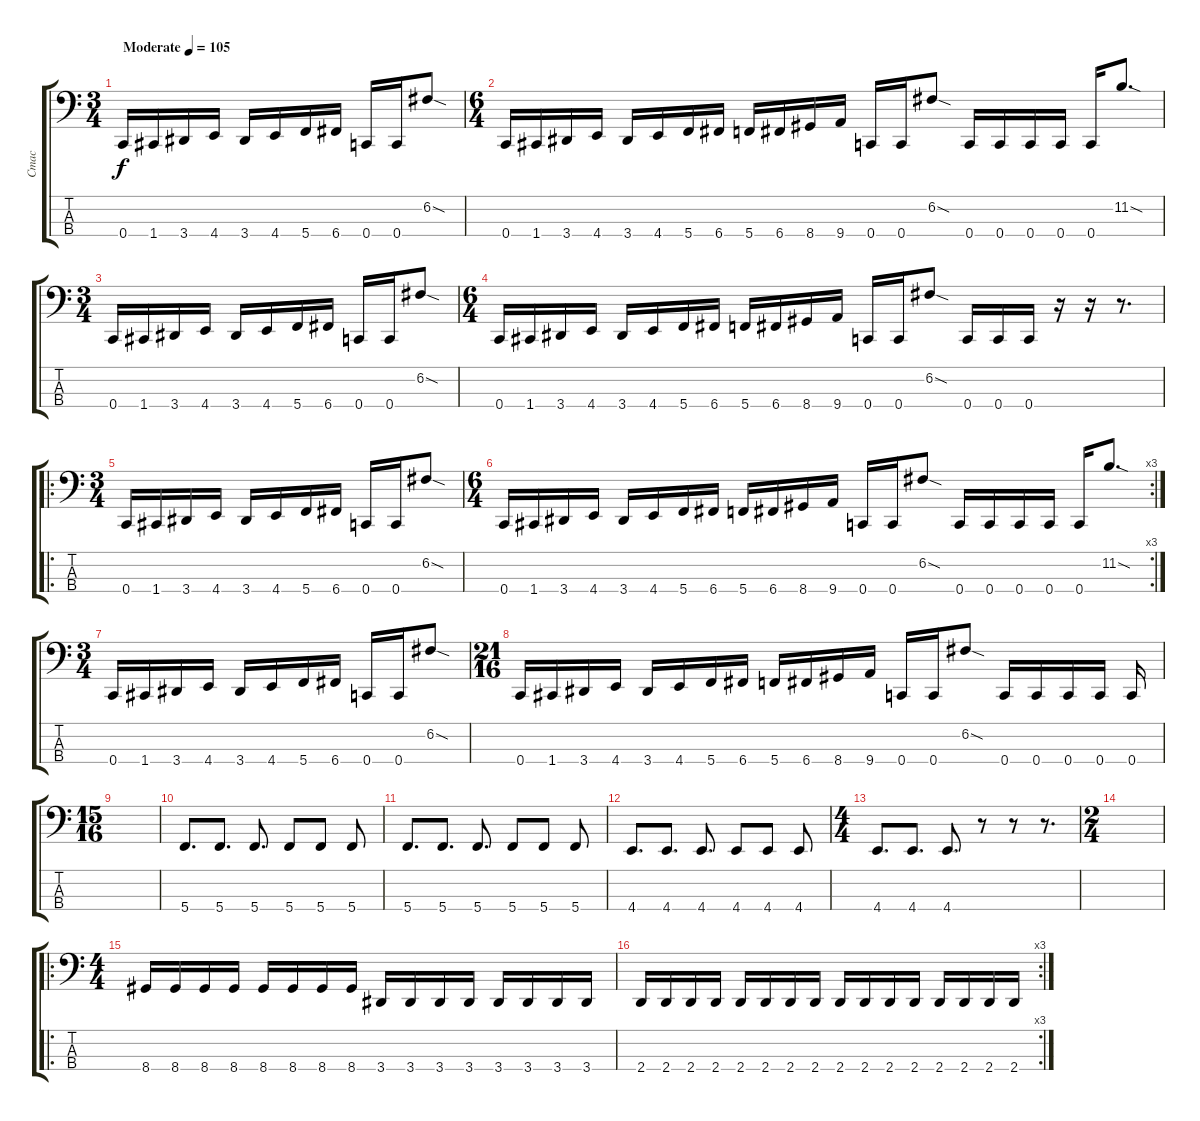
\track ("Стас" "Стас") {instrument electricbasspick}
\staff {score tabs}
\tuning (F2 C2 G1 C1) {hide}
\ts (3 4)
\tempo (105 "Moderate")
\clef f4
\ks c
0.4.16{dy f instrument electricbasspick} 1.4.16 3.4.16 4.4.16 3.4.16 4.4.16 5.4.16 6.4.16 0.4.16 0.4.16 6.2{sod}.8 |
\ts (6 4)
0.4.16 1.4.16 3.4.16 4.4.16 3.4.16 4.4.16 5.4.16 6.4.16 5.4.16 6.4.16 8.4.16 9.4.16 0.4.16 0.4.16 6.2{sod}.8 0.4.16 0.4.16 0.4.16 0.4.16 0.4.16 11.2{sod}.8{d} |
\ts (3 4)
0.4.16 1.4.16 3.4.16 4.4.16 3.4.16 4.4.16 5.4.16 6.4.16 0.4.16 0.4.16 6.2{sod}.8 |
\ts (6 4)
0.4.16 1.4.16 3.4.16 4.4.16 3.4.16 4.4.16 5.4.16 6.4.16 5.4.16 6.4.16 8.4.16 9.4.16 0.4.16 0.4.16 6.2{sod}.8 0.4.16 0.4.16 0.4.16 r.16 r.16 r.8{d} |
\ro
\ts (3 4)
0.4.16 1.4.16 3.4.16 4.4.16 3.4.16 4.4.16 5.4.16 6.4.16 0.4.16 0.4.16 6.2{sod}.8 |
\rc 3
\ts (6 4)
0.4.16 1.4.16 3.4.16 4.4.16 3.4.16 4.4.16 5.4.16 6.4.16 5.4.16 6.4.16 8.4.16 9.4.16 0.4.16 0.4.16 6.2{sod}.8 0.4.16 0.4.16 0.4.16 0.4.16 0.4.16 11.2{sod}.8{d} |
\ts (3 4)
0.4.16 1.4.16 3.4.16 4.4.16 3.4.16 4.4.16 5.4.16 6.4.16 0.4.16 0.4.16 6.2{sod}.8 |
\ts (21 16)
0.4.16 1.4.16 3.4.16 4.4.16 3.4.16 4.4.16 5.4.16 6.4.16 5.4.16 6.4.16 8.4.16 9.4.16 0.4.16 0.4.16 6.2{sod}.8 0.4.16 0.4.16 0.4.16 0.4.16 0.4.16 |
\ts (15 16)
|
5.4.8{d} 5.4.8{d} 5.4.8{d} 5.4.8 5.4.8 5.4.8 |
5.4.8{d} 5.4.8{d} 5.4.8{d} 5.4.8 5.4.8 5.4.8 |
4.4.8{d} 4.4.8{d} 4.4.8{d} 4.4.8 4.4.8 4.4.8 |
\ts (4 4)
4.4.8{d} 4.4.8{d} 4.4.8{d} r.8 r.8 r.8{d} |
\ts (2 4)
|
\ro
\ts (4 4)
8.4.16 8.4.16 8.4.16 8.4.16 8.4.16 8.4.16 8.4.16 8.4.16 3.4.16 3.4.16 3.4.16 3.4.16 3.4.16 3.4.16 3.4.16 3.4.16 |
\rc 3
2.4.16 2.4.16 2.4.16 2.4.16 2.4.16 2.4.16 2.4.16 2.4.16 2.4.16 2.4.16 2.4.16 2.4.16 2.4.16 2.4.16 2.4.16 2.4.16
